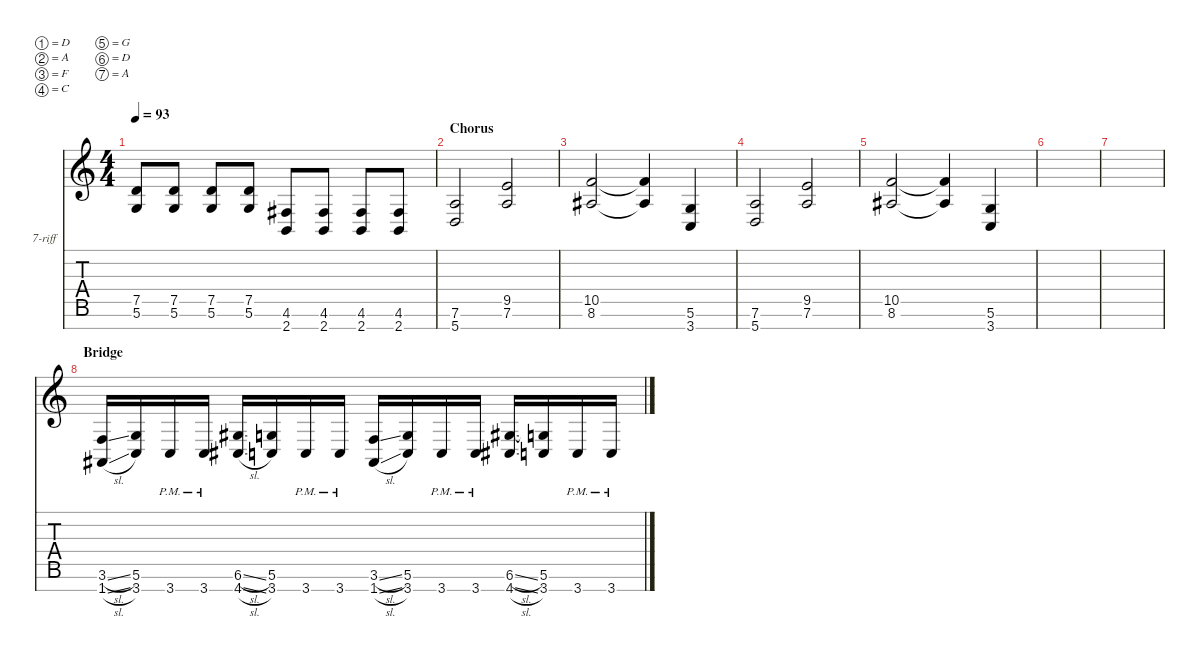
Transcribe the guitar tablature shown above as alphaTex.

\defaultSystemsLayout 4
\hideDynamics
\bracketExtendMode nobrackets
\firstSystemTrackNameOrientation horizontal
\otherSystemsTrackNameOrientation horizontal
\track ("Guitar - Rhytm" "7-riff") {defaultSystemsLayout 4 instrument distortionguitar}
\staff {score tabs}
\tuning (D4 A3 F3 C3 G2 D2 A1)
\ts (4 4)
\scale
1.09919
\tempo 93
\accidentals auto
\clef g2
\ottava regular
\simile none
\scale
1.11245
\ks c
(5.6 7.5).8{dy f beam Up} (5.6 7.5).8{beam Up} (5.6 7.5).8{beam Up} (5.6 7.5).8{beam Up} (2.7 4.6{acc #}).8{beam Up} (2.7 4.6{acc #}).8{beam Up} (2.7 4.6{acc #}).8{beam Up} (2.7 4.6{acc #}).8{beam Up} |
\section ("" "Chorus")
\scale
0.977463
\scale
0.973042 (5.7 7.6).2{beam Up} (7.6 9.5).2{beam Up} |
\scale
0.945884
\scale
0.941463 (8.6{acc #} 10.5).2{beam Up} (8.6{t acc #} 10.5{t}).4{beam Up} (3.7 5.6).4{beam Up} |
\scale
0.977463
\scale
0.973042 (5.7 7.6).2{beam Up} (7.6 9.5).2{beam Up} |
\scale
1.06761
\scale
1.07108 (8.6{acc #} 10.5).2{beam Up} (8.6{t acc #} 10.5{t}).4{beam Up} (3.7 5.6).4{beam Up} |
\scale
0.977463
\scale
0.980937 |
\scale
0.977463
\scale
0.998621 |
\section ("" "Bridge")
\scale
0.977463
\scale
0.949358 (3.6{sl} 1.7{sl acc #}).16{beam Up} (5.6 3.7).16{beam Up} 3.7{pm}.16{beam Up} 3.7{pm}.16{beam Up} (6.6{sl acc #} 4.7{sl acc #}).16{beam Up} (5.6 3.7).16{beam Up} 3.7{pm}.16{beam Up} 3.7{pm}.16{beam Up} (3.6{sl} 1.7{sl acc #}).16{beam Up} (5.6 3.7).16{beam Up} 3.7{pm}.16{beam Up} 3.7{pm}.16{beam Up} (4.7{sl acc #} 6.6{sl acc #}).16{beam Up} (3.7 5.6).16{beam Up} 3.7{pm}.16{beam Up} 3.7{pm}.16{beam Up}
